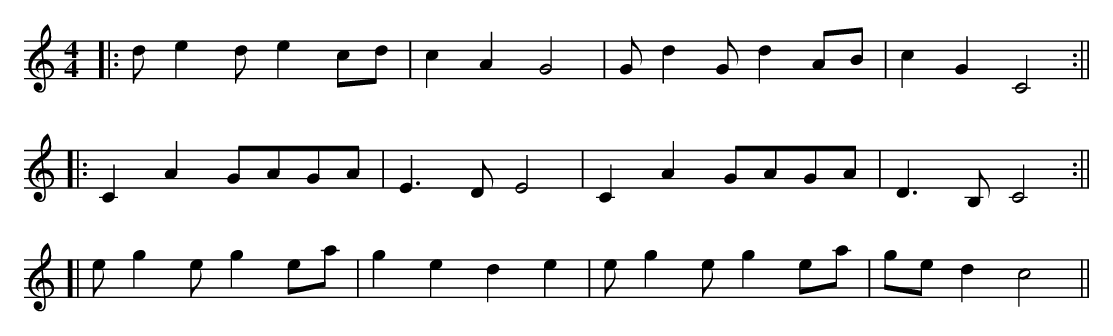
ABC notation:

X:1
M:4/4
K:C
[|: de2 de2 cd| c2A2G4 | Gd2Gd2 AB | c2G2C4 :||
[|: C2A2 GAGA| E3D1E4 | C2A2 GAGA| D3B,C4 :||
[| eg2 eg2 ea | g2e2 d2 e2 | eg2 eg2 ea | ge d2 c4 ||
